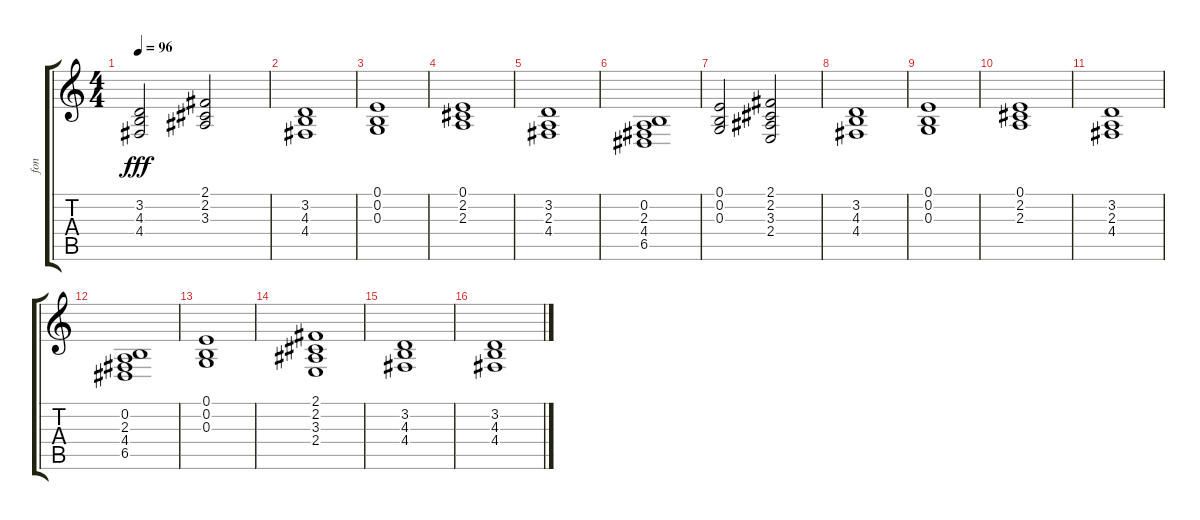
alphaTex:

\track ("fon" "fon") {instrument pad1newage}
\staff {score tabs}
\tuning (E4 B3 G3 D3 A2 E2) {hide}
\ts (4 4)
\tempo 96
\clef g2
\ks c
(3.2 4.3 4.4).2{dy fff} (2.1 2.2 3.3).2 |
(3.2 4.3 4.4).1 |
(0.1 0.2 0.3).1 |
(0.1 2.2 2.3).1 |
(3.2 2.3 4.4).1 |
(0.2 2.3 4.4 6.5).1 |
(0.1 0.2 0.3).2 (2.1 2.2 3.3 2.4).2 |
(3.2 4.3 4.4).1 |
(0.1 0.2 0.3).1 |
(0.1 2.2 2.3).1 |
(3.2 2.3 4.4).1 |
(0.2 2.3 4.4 6.5).1 |
(0.1 0.2 0.3).1 |
(2.1 2.2 3.3 2.4).1 |
(3.2 4.3 4.4).1 |
(3.2 4.3 4.4).1
